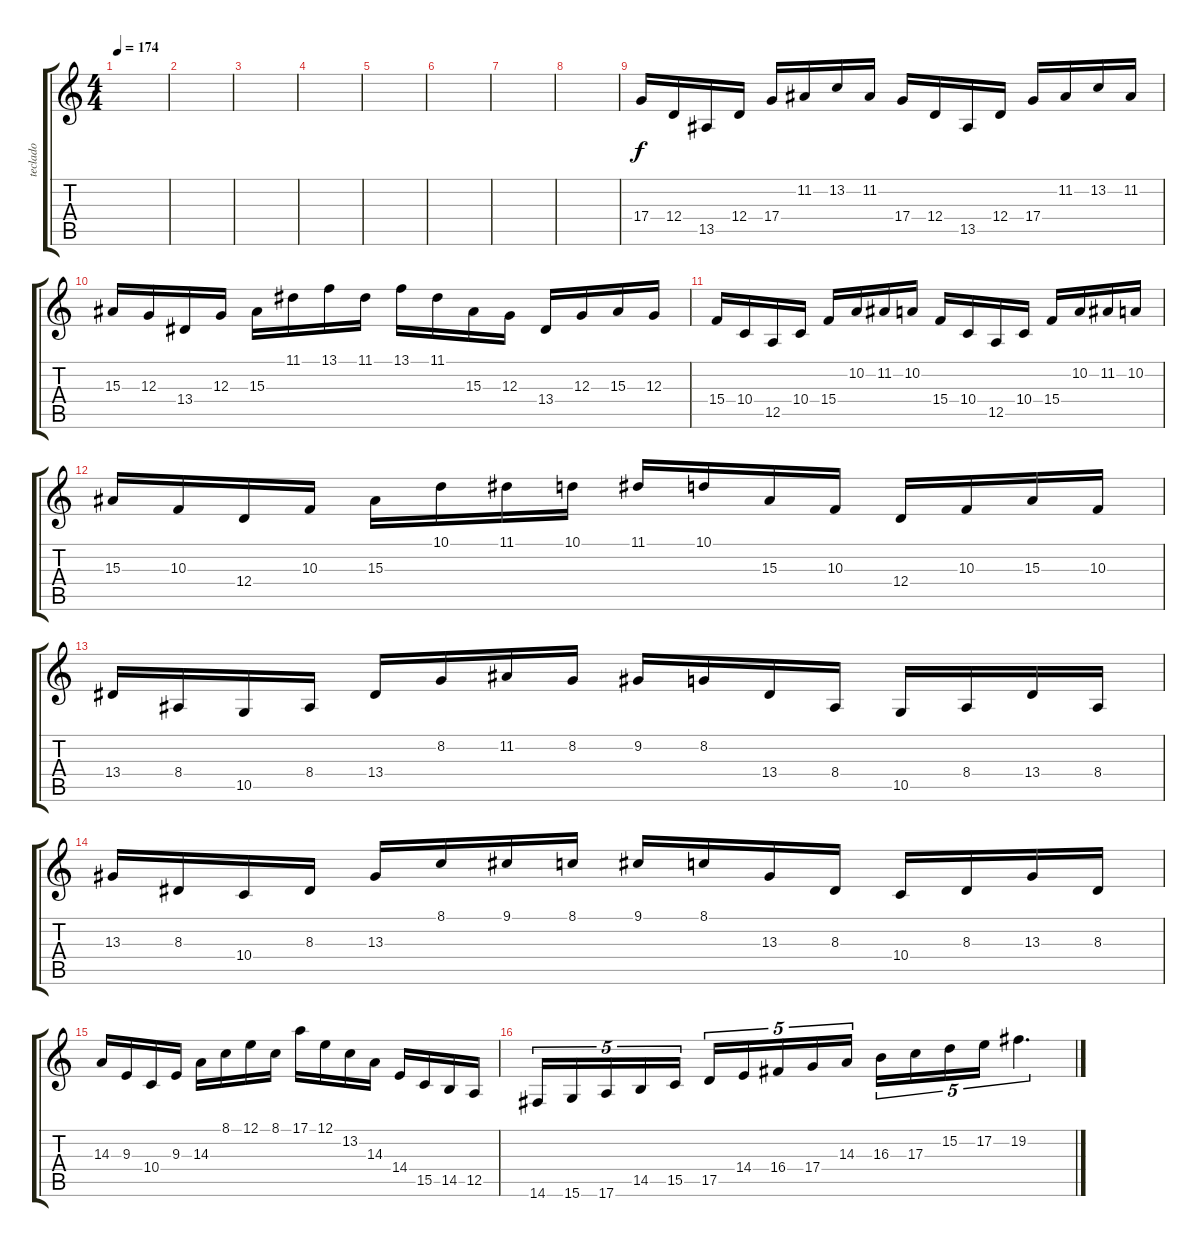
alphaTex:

\track ("teclado" "teclado") {instrument synthstrings1}
\staff {score tabs}
\tuning (E4 B3 G3 D3 A2 E2) {hide}
\ts (4 4)
\tempo 174
\clef g2
\ks c
|
|
|
|
|
|
|
|
17.4.16 12.4.16 13.5.16 12.4.16 17.4.16 11.2.16 13.2.16 11.2.16 17.4.16 12.4.16 13.5.16 12.4.16 17.4.16 11.2.16 13.2.16 11.2.16 |
15.3.16 12.3.16 13.4.16 12.3.16 15.3.16 11.1.16 13.1.16 11.1.16 13.1.16 11.1.16 15.3.16 12.3.16 13.4.16 12.3.16 15.3.16 12.3.16 |
15.4.16 10.4.16 12.5.16 10.4.16 15.4.16 10.2.16 11.2.16 10.2.16 15.4.16 10.4.16 12.5.16 10.4.16 15.4.16 10.2.16 11.2.16 10.2.16 |
15.3.16 10.3.16 12.4.16 10.3.16 15.3.16 10.1.16 11.1.16 10.1.16 11.1.16 10.1.16 15.3.16 10.3.16 12.4.16 10.3.16 15.3.16 10.3.16 |
13.4.16 8.4.16 10.5.16 8.4.16 13.4.16 8.2.16 11.2.16 8.2.16 9.2.16 8.2.16 13.4.16 8.4.16 10.5.16 8.4.16 13.4.16 8.4.16 |
13.3.16 8.3.16 10.4.16 8.3.16 13.3.16 8.1.16 9.1.16 8.1.16 9.1.16 8.1.16 13.3.16 8.3.16 10.4.16 8.3.16 13.3.16 8.3.16 |
14.3.16 9.3.16 10.4.16 9.3.16 14.3.16 8.1.16 12.1.16 8.1.16 17.1.16 12.1.16 13.2.16 14.3.16 14.4.16 15.5.16 14.5.16 12.5.16 |
14.6.16{tu (5 4)} 15.6.16{tu (5 4)} 17.6.16{tu (5 4)} 14.5.16{tu (5 4)} 15.5.16{tu (5 4)} 17.5.16{tu (5 4)} 14.4.16{tu (5 4)} 16.4.16{tu (5 4)} 17.4.16{tu (5 4)} 14.3.16{tu (5 4)} 16.3.16{tu (5 4)} 17.3.16{tu (5 4)} 15.2.16{tu (5 4)} 17.2.16{tu (5 4)} 19.2.4{d tu (5 4)}
